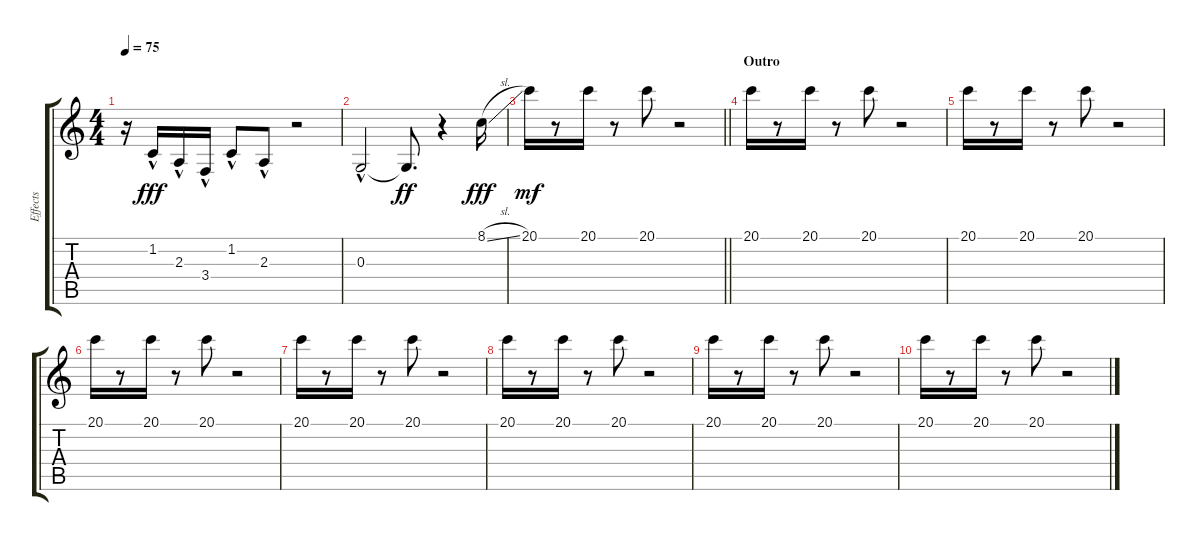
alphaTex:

\track ("Effects" "Effects") {instrument fx3crystal}
\staff {score tabs}
\tuning (E4 B3 G3 D3 A2 E2) {hide}
\ts (4 4)
\tempo 75
\clef g2
\ks c
r.16{dy fff} 1.2{hac}.16 2.3{hac}.16 3.4{hac}.16 1.2{hac}.8 2.3{hac}.8 r.2 |
0.3{hac}.2 0.3{t}.8{d dy ff} r.4 8.1{sl}.16{dy fff} |
\barLineRight lightlight
20.1.16{dy mf instrument synthstrings1} r.8 20.1.16 r.8 20.1.8 r.2 |
\section ("" "Outro")
20.1.16 r.8 20.1.16 r.8 20.1.8 r.2 |
20.1.16 r.8 20.1.16 r.8 20.1.8 r.2 |
20.1.16 r.8 20.1.16 r.8 20.1.8 r.2 |
20.1.16 r.8 20.1.16 r.8 20.1.8 r.2 |
20.1.16 r.8 20.1.16 r.8 20.1.8 r.2 |
20.1.16 r.8 20.1.16 r.8 20.1.8 r.2 |
20.1.16 r.8 20.1.16 r.8 20.1.8 r.2
